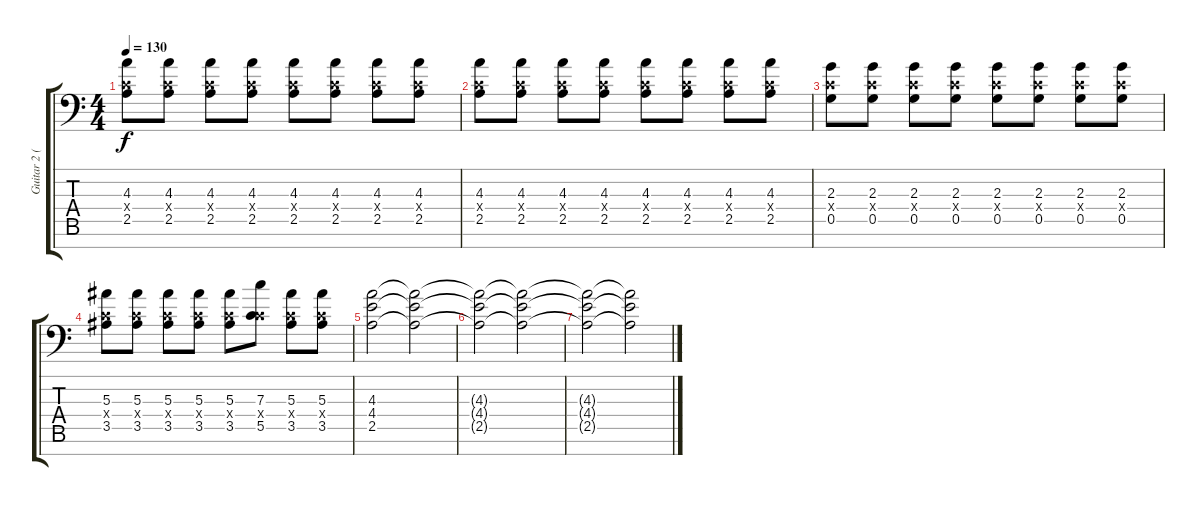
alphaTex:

\track ("Guitar 2 ( Heavy )" "Guitar 2 (") {instrument distortionguitar}
\staff {score tabs}
\tuning (D4 A3 F3 C3 G2 D2 G1) {hide}
\ts (4 4)
\tempo 130
\clef f4
\ks c
(4.3 0.4{x} 2.5).8{dy f} (4.3 0.4{x} 2.5).8 (4.3 0.4{x} 2.5).8 (4.3 0.4{x} 2.5).8 (4.3 0.4{x} 2.5).8 (4.3 0.4{x} 2.5).8 (4.3 0.4{x} 2.5).8 (4.3 0.4{x} 2.5).8 |
(4.3 0.4{x} 2.5).8 (4.3 0.4{x} 2.5).8 (4.3 0.4{x} 2.5).8 (4.3 0.4{x} 2.5).8 (4.3 0.4{x} 2.5).8 (4.3 0.4{x} 2.5).8 (4.3 0.4{x} 2.5).8 (4.3 0.4{x} 2.5).8 |
(2.3 0.4{x} 0.5).8 (2.3 0.4{x} 0.5).8 (2.3 0.4{x} 0.5).8 (2.3 0.4{x} 0.5).8 (2.3 0.4{x} 0.5).8 (2.3 0.4{x} 0.5).8 (2.3 0.4{x} 0.5).8 (2.3 0.4{x} 0.5).8 |
(5.3 0.4{x} 3.5).8 (5.3 0.4{x} 3.5).8 (5.3 0.4{x} 3.5).8 (5.3 0.4{x} 3.5).8 (5.3 0.4{x} 3.5).8 (7.3 0.4{x} 5.5).8 (5.3 0.4{x} 3.5).8 (5.3 0.4{x} 3.5).8 |
(4.3 4.4 2.5).2 (4.3{t} 4.4{t} 2.5{t}).2{volume 10} |
(4.3{t} 4.4{t} 2.5{t}).2{volume 8} (4.3{t} 4.4{t} 2.5{t}).2{volume 6} |
(4.3{t} 4.4{t} 2.5{t}).2{volume 4} (4.3{t} 4.4{t} 2.5{t}).2{volume 2}
